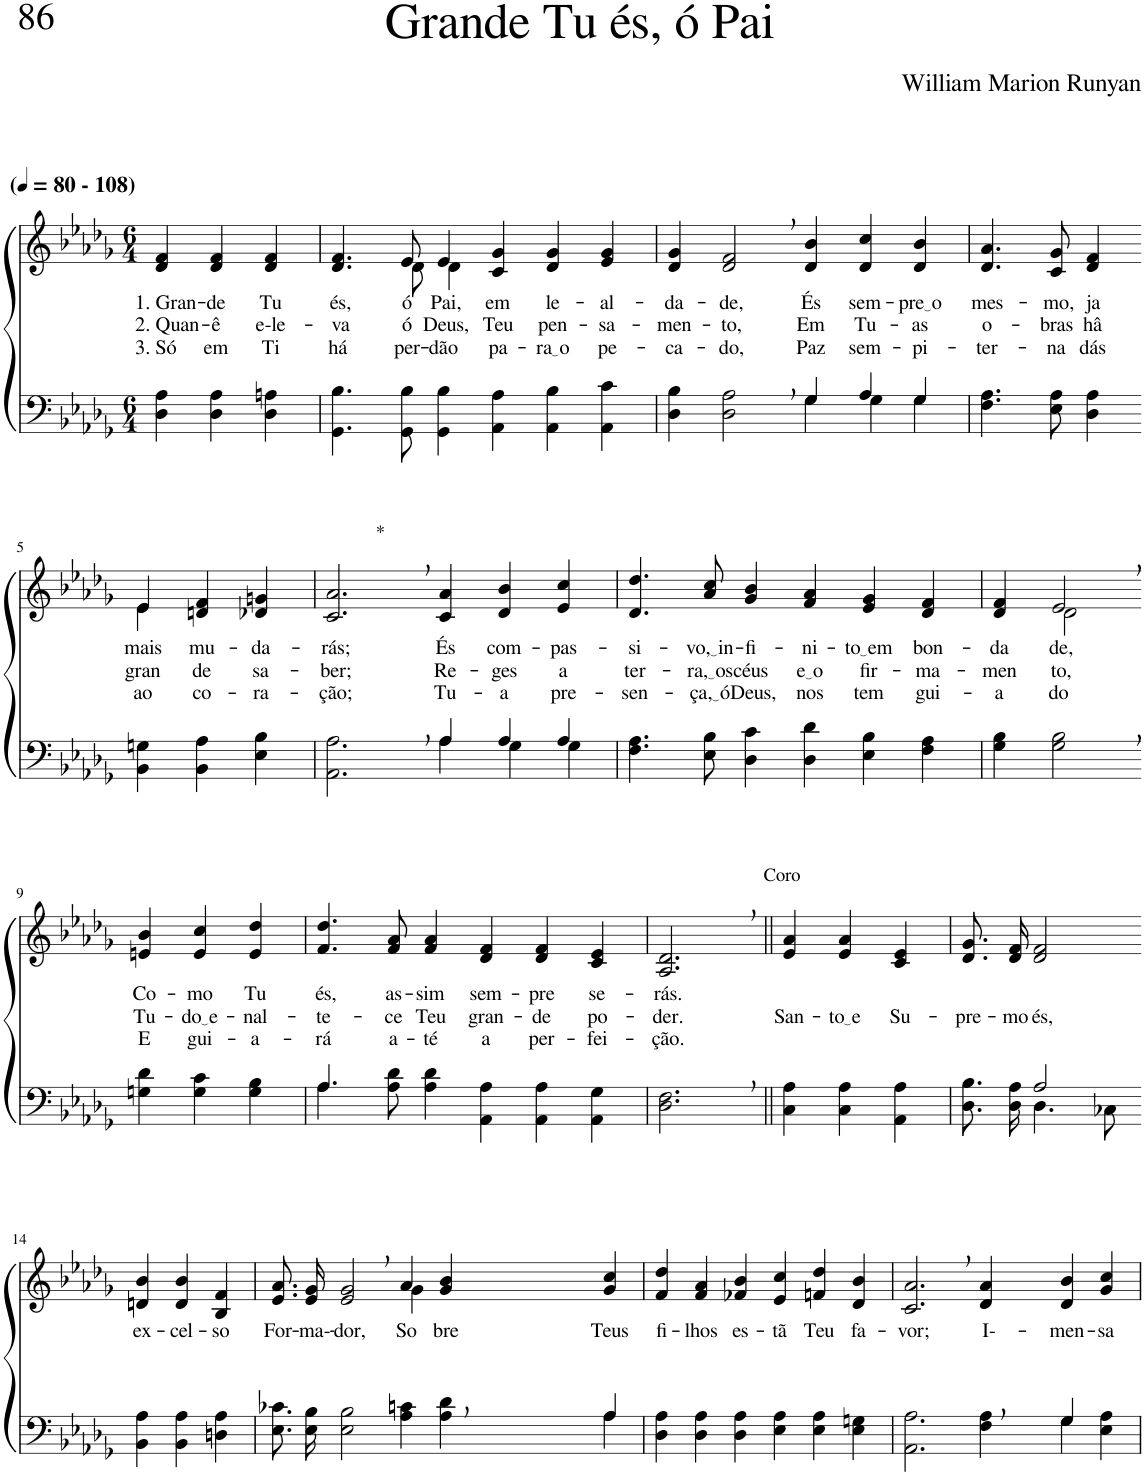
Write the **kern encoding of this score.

**kern	**kern	**text	**text	**text
*part2	*part1	*part1	*part1	*part1
*staff2	*staff1	*staff1	*staff1	*staff1
*I"Parte III e IV	*I"Parte I e II	*	*	*
*clefF4	*clefG2	*	*	*
*Trd-1c-2	*Trd-1c-2	*	*	*
*k[b-e-a-d-g-]	*k[b-e-a-d-g-]	*	*	*
*M6/4	*M6/4	*	*	*
*MM80	*MM80	*	*	*
=1	=1	=1	=1	=1
!	!LO:TX:a:B:t=(	!	!	!
!	!LO:TX:a:B:t=- 108)	!	!	!
!	!	!LO:LY:b	!LO:LY:b	!LO:LY:b
4D-\ 4A-\	4d-/ 4f/	1. Gran-	2. Quan-	3. Só
!	!	!LO:LY:b	!LO:LY:b	!LO:LY:b
4D-\ 4A-\	4d-/ 4f/	-de	-ê	em
!	!	!LO:LY:b	!LO:LY:b	!LO:LY:b
4D-\ 4An\	4d-/ 4f/	Tu	e-le-	Ti
=2	=2	=2	=2	=2
!	!	!LO:LY:b	!LO:LY:b	!LO:LY:b
*	*^	*	*	*
4.GG-\ 4.B-\	4.d-/ 4.f/	4.ryy	és,	-va-	há
!	!	!	!LO:LY:b	!LO:LY:b	!LO:LY:b
8GG-\ 8B-\	8e-/	8d-\	ó	-ó	per-
!	!	!	!LO:LY:b	!LO:LY:b	!LO:LY:b
4GG-\ 4B-\	4e-/	4d-\	Pai,	Deus,	-dão
!	!	!	!LO:LY:b	!LO:LY:b	!LO:LY:b
4AA-\ 4A-\	4c/ 4g-/	2.ryy	em	Teu	pa-
!	!	!	!LO:LY:b	!LO:LY:b	!LO:LY:b
4AA-\ 4B-\	4d-/ 4g-/	.	le-	pen-	ra o
!	!	!	!LO:LY:b	!LO:LY:b	!LO:LY:b
4AA-\ 4c\	4e-/ 4g-/	.	-al-	-sa-	pe-
*	*v	*v	*	*	*
=3	=3	=3	=3	=3
*^	*	*	*	*
!	!	!	!LO:LY:b	!LO:LY:b	!LO:LY:b
2.ryy	4D-\ 4B-\	4d-/ 4g-/	-da-	-men-	-ca-
!	!	!	!LO:LY:b	!LO:LY:b	!LO:LY:b
.	2D-\ 2A-\	2d-/, 2f/,	-de,	-to,	-do,
!	!	!	!LO:LY:b	!LO:LY:b	!LO:LY:b
4G-/	4G-\	4d-/ 4b-/	És	Em	Paz
!	!	!	!LO:LY:b	!LO:LY:b	!LO:LY:b
4A-/	4G-\	4d-/ 4cc/	sem-	Tu-	sem-
!	!	!	!LO:LY:b	!LO:LY:b	!LO:LY:b
4G-/	4G-\	4d-/ 4b-/	pre o	-as	-pi-
=4	=4	=4	=4	=4	=4
!	!	!	!LO:LY:b	!LO:LY:b	!LO:LY:b
*v	*v	*	*	*	*
4.F\ 4.A-\	4.d-/ 4.a-/	mes-	o-	-ter-
!	!	!LO:LY:b	!LO:LY:b	!LO:LY:b
8E-\ 8A-\	8c/ 8g-/	-mo,	-bras	-na
!	!	!LO:LY:b	!LO:LY:b	!LO:LY:b
4D-\ 4A-\	4d-/ 4f/	ja-	hâ	dás
!!LO:LB:g=z
=5-	=5-	=5-	=5-	=5-
*	*^	*	*	*
!	!	!	!LO:LY:b	!LO:LY:b	!LO:LY:b
4BB-\ 4Gn\	4e-/	4e-\	-mais	gran-	ao
!	!	!	!LO:LY:b	!LO:LY:b	!LO:LY:b
4BB-\ 4A-\	4dn/ 4f/	2ryy	mu-	-de	co-
!	!	!	!LO:LY:b	!LO:LY:b	!LO:LY:b
4E-\ 4B-\	4d-X/ 4gn/	.	-da-	sa-	-ra-
*	*v	*v	*	*	*
=6	=6	=6	=6	=6
*^	*	*	*	*
!	!	!LO:TX:a:t=*	!	!	!
!	!	!	!LO:LY:b	!LO:LY:b	!LO:LY:b
2.ryy	2.AA-\ 2.A-\	2.c/, 2.a-/,	-rás;	-ber;	-ção;
!	!	!	!LO:LY:b	!LO:LY:b	!LO:LY:b
4A-/	4A-\	4c/ 4a-/	És	Re-	Tu-
!	!	!	!LO:LY:b	!LO:LY:b	!LO:LY:b
4A-/	4G-\	4d-/ 4b-/	com-	-ges	-a
!	!	!	!LO:LY:b	!LO:LY:b	!LO:LY:b
4A-/	4G-\	4e-/ 4cc/	-pas-	a	pre-
=7	=7	=7	=7	=7	=7
!	!	!	!LO:LY:b	!LO:LY:b	!LO:LY:b
*v	*v	*	*	*	*
4.F\ 4.A-\	4.d-/ 4.dd-/	-si-	ter-	-sen-
!	!	!LO:LY:b	!LO:LY:b	!LO:LY:b
8E-\ 8B-\	8a-/ 8cc/	vo, in	ra, os	ça, ó
!	!	!LO:LY:b	!LO:LY:b	!LO:LY:b
4D-\ 4c\	4g-/ 4b-/	-fi-	céus	Deus,
!	!	!LO:LY:b	!LO:LY:b	!LO:LY:b
4D-\ 4d-\	4f/ 4a-/	-ni-	e o	nos
!	!	!LO:LY:b	!LO:LY:b	!LO:LY:b
4E-\ 4B-\	4e-/ 4g-/	to em	fir-	tem
!	!	!LO:LY:b	!LO:LY:b	!LO:LY:b
4F\ 4A-\	4d-/ 4f/	bon-	-ma-	gui-
=8	=8	=8	=8	=8
!	!	!LO:LY:b	!LO:LY:b	!LO:LY:b
*	*^	*	*	*
4G-\ 4B-\	4d-/ 4f/	4ryy	-da-	-men-	-a-
!	!	!	!LO:LY:b	!LO:LY:b	!LO:LY:b
2G-\, 2B-\,	2e-,/	2d-\	-de,	-to,	-do
!!LO:LB:g=z
=9-	=9-	=9-	=9-	=9-	=9-
!	!	!	!LO:LY:b	!LO:LY:b	!LO:LY:b
*	*v	*v	*	*	*
4Gn\ 4d-\	4en/ 4b-/	Co-	Tu-	E
!	!	!LO:LY:b	!LO:LY:b	!LO:LY:b
4G\ 4c\	4e/ 4cc/	-mo	do e	gui-
!	!	!LO:LY:b	!LO:LY:b	!LO:LY:b
4G\ 4B-\	4e/ 4dd-/	Tu	-nal-	-a-
=10	=10	=10	=10	=10
*^	*	*	*	*
!	!	!	!LO:LY:b	!LO:LY:b	!LO:LY:b
4.A-/	4.A-\	4.f/ 4.dd-/	és,	-te-	-rá
!	!	!	!LO:LY:b	!LO:LY:b	!LO:LY:b
1ryy	8A-\ 8d-\	8f/ 8a-/	as-	-ce	a-
!	!	!	!LO:LY:b	!LO:LY:b	!LO:LY:b
.	4A-\ 4d-\	4f/ 4a-/	-sim	Teu	-té
!	!	!	!LO:LY:b	!LO:LY:b	!LO:LY:b
.	4AA-\ 4A-\	4d-/ 4f/	sem-	gran-	a
!	!	!	!LO:LY:b	!LO:LY:b	!LO:LY:b
.	4AA-\ 4A-\	4d-/ 4f/	-pre	-de	per-
!	!	!	!LO:LY:b	!LO:LY:b	!LO:LY:b
.	4AA-\ 4G-\	4c/ 4e-/	se-	po-	-fei-
8ryy	.	.	.	.	.
*v	*v	*	*	*	*
=11	=11	=11	=11	=11
!	!LO:TX:a:t=Coro	!	!	!
!	!	!LO:LY:b	!LO:LY:b	!LO:LY:b
2.D-\, 2.F\,	2.A-/, 2.d-/,	-rás.	-der.	-ção.
=12||	=12||	=12||	=12||	=12||
!	!	!	!LO:LY:b	!
4C\ 4A-\	4e-/ 4a-/	.	San-	.
!	!	!	!LO:LY:b	!
4C\ 4A-\	4e-/ 4a-/	.	to e	.
!	!	!	!LO:LY:b	!
4AA-\ 4A-\	4c/ 4e-/	.	Su-	.
=13	=13	=13	=13	=13
*^	*	*	*	*
!	!	!	!	!LO:LY:b	!
4ryy	8.D-\ 8.B-\L	8.d-/ 8.g-/L	.	-pre-	.
!	!	!	!	!LO:LY:b	!
.	16D-\ 16A-\Jk	16d-/ 16f/Jk	.	-mo	.
!	!	!	!	!LO:LY:b	!
2A-/	4.D-\	2d-/ 2f/	.	és,	.
.	8C-X\	.	.	.	.
!!LO:LB:g=z
=14-	=14-	=14-	=14-	=14-	=14-
!	!	!	!LO:LY:b	!	!
*v	*v	*	*	*	*
4BB-\ 4A-\	4dn/ 4b-/	ex-	.	.
!	!	!LO:LY:b	!	!
4BB-\ 4A-\	4d/ 4b-/	-cel-	.	.
!	!	!LO:LY:b	!	!
4Dn\ 4A-\	4B-/ 4f/	-so	.	.
=15	=15	=15	=15	=15
*^	*	*	*	*
!	!	!	!LO:LY:b	!	!
*	*	*^	*	*	*
1ryy	8.E-\ 8.c-X\L	8.e-/ 8.a-/L	2.ryy	For-	.	.
!	!	!	!	!LO:LY:b	!	!
.	16E-\ 16B-\Jk	16e-/ 16g-/Jk	.	-ma--	.	.
!	!	!	!	!LO:LY:b	!	!
.	2E-\ 2B-\	2e-/, 2g-/,	.	-dor,	.	.
!	!	!	!	!LO:LY:b	!	!
.	4A-\ 4cn\	4a-/	4g-\	So-	.	.
!	!	!	!	!LO:LY:b	!	!
4ryy	4A-\ 4d-\	4g-/ 4b-/	2ryy	-bre	.	.
!	!	!	!	!LO:LY:b	!	!
4A-/	4A-\	4g-/ 4cc/	.	Teus	.	.
*	*	*v	*v	*	*	*
=16	=16	=16	=16	=16	=16
!	!	!	!LO:LY:b	!	!
*v	*v	*	*	*	*
4D-\ 4A-\	4f/ 4dd-/	fi-	.	.
!	!	!LO:LY:b	!	!
4D-\ 4A-\	4f/ 4a-/	-lhos	.	.
!	!	!LO:LY:b	!	!
4D-\ 4A-\	4f-X/ 4b-/	es-	.	.
!	!	!LO:LY:b	!	!
4E-\ 4A-\	4e-/ 4cc/	-tã	.	.
!	!	!LO:LY:b	!	!
4E-\ 4A-\	4fn/ 4dd-/	Teu	.	.
!	!	!LO:LY:b	!	!
4E-\ 4Gn\	4d-/ 4b-/	fa-	.	.
=17	=17	=17	=17	=17
*^	*	*	*	*
!	!	!	!LO:LY:b	!	!
1ryy	2.AA-\ 2.A-\	2.c/, 2.a-/,	-vor;	.	.
!	!	!	!LO:LY:b	!	!
.	4F\ 4A-\	4d-/ 4a-/	I--	.	.
!	!	!	!LO:LY:b	!	!
4G-/	4G-\	4d-/ 4b-/	-men-	.	.
!	!	!	!LO:LY:b	!	!
4ryy	4E-\ 4A-\	4g-/ 4cc/	-sa	.	.
*v	*v	*	*	*	*
=	=	=	=	=
*-	*-	*-	*-	*-
